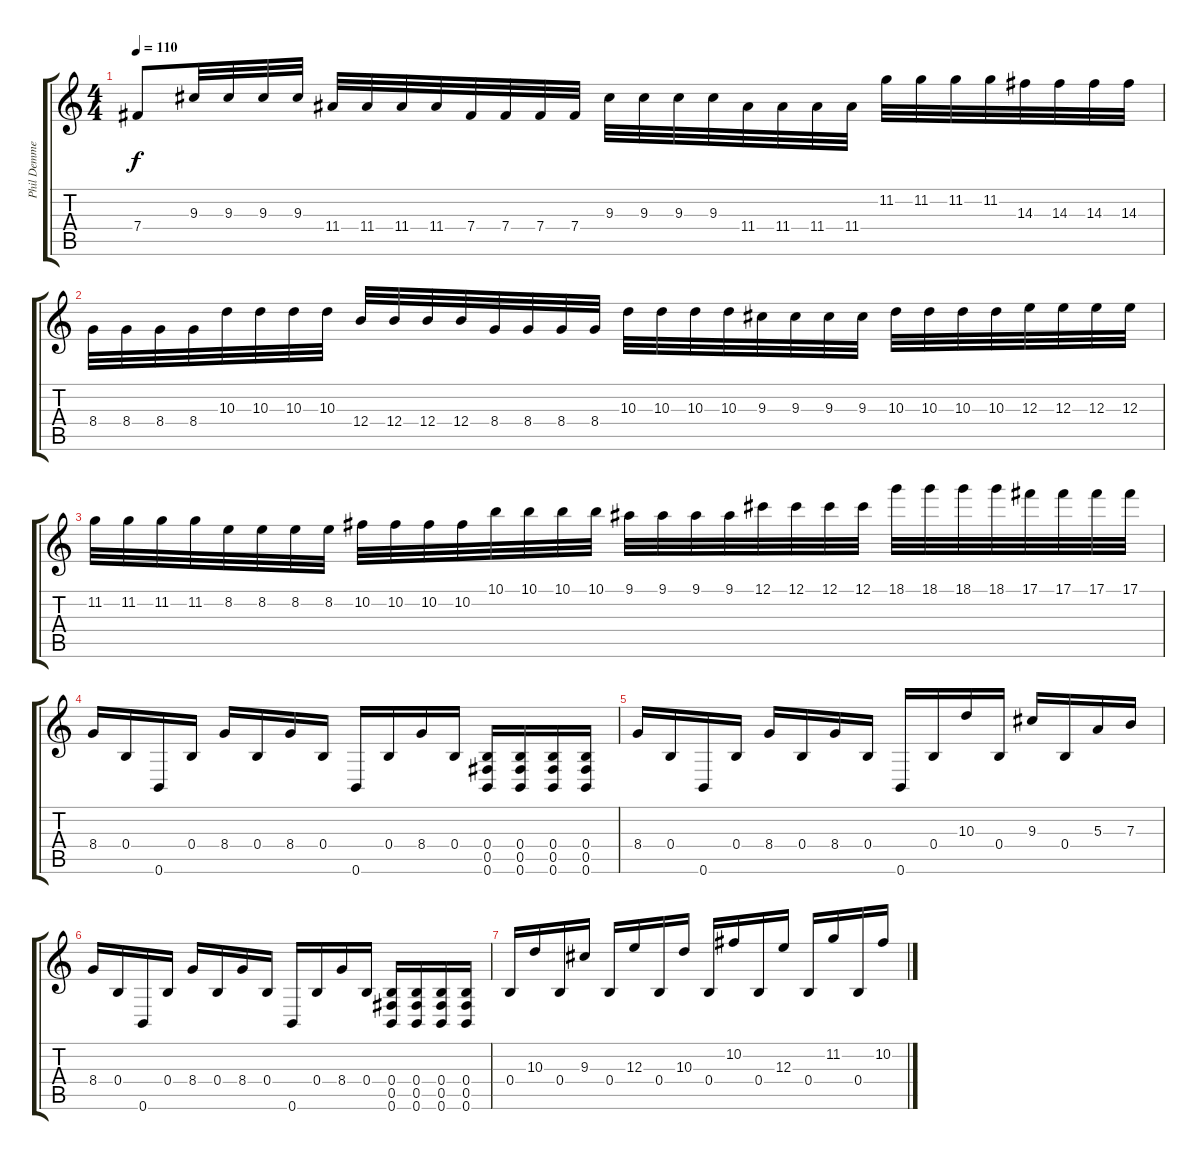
\track ("Phil Demmel" "Phil Demme") {instrument distortionguitar}
\staff {score tabs}
\tuning (Db4 Ab3 E3 B2 Gb2 B1) {hide}
\ts (4 4)
\tempo 110
\clef g2
\ks c
7.4.8{dy f} 9.3.32 9.3.32 9.3.32 9.3.32 11.4.32 11.4.32 11.4.32 11.4.32 7.4.32 7.4.32 7.4.32 7.4.32 9.3.32 9.3.32 9.3.32 9.3.32 11.4.32 11.4.32 11.4.32 11.4.32 11.2.32 11.2.32 11.2.32 11.2.32 14.3.32 14.3.32 14.3.32 14.3.32 |
8.4.32 8.4.32 8.4.32 8.4.32 10.3.32 10.3.32 10.3.32 10.3.32 12.4.32 12.4.32 12.4.32 12.4.32 8.4.32 8.4.32 8.4.32 8.4.32 10.3.32 10.3.32 10.3.32 10.3.32 9.3.32 9.3.32 9.3.32 9.3.32 10.3.32 10.3.32 10.3.32 10.3.32 12.3.32 12.3.32 12.3.32 12.3.32 |
11.2.32 11.2.32 11.2.32 11.2.32 8.2.32 8.2.32 8.2.32 8.2.32 10.2.32 10.2.32 10.2.32 10.2.32 10.1.32 10.1.32 10.1.32 10.1.32 9.1.32 9.1.32 9.1.32 9.1.32 12.1.32 12.1.32 12.1.32 12.1.32 18.1.32 18.1.32 18.1.32 18.1.32 17.1.32 17.1.32 17.1.32 17.1.32 |
8.4.16 0.4.16 0.6.16 0.4.16 8.4.16 0.4.16 8.4.16 0.4.16 0.6.16 0.4.16 8.4.16 0.4.16 (0.4 0.5 0.6).16 (0.4 0.5 0.6).16 (0.4 0.5 0.6).16 (0.4 0.5 0.6).16 |
8.4.16 0.4.16 0.6.16 0.4.16 8.4.16 0.4.16 8.4.16 0.4.16 0.6.16 0.4.16 10.3.16 0.4.16 9.3.16 0.4.16 5.3.16 7.3.16 |
8.4.16 0.4.16 0.6.16 0.4.16 8.4.16 0.4.16 8.4.16 0.4.16 0.6.16 0.4.16 8.4.16 0.4.16 (0.4 0.5 0.6).16 (0.4 0.5 0.6).16 (0.4 0.5 0.6).16 (0.4 0.5 0.6).16 |
0.4.16 10.3.16 0.4.16 9.3.16 0.4.16 12.3.16 0.4.16 10.3.16 0.4.16 10.2.16 0.4.16 12.3.16 0.4.16 11.2.16 0.4.16 10.2.16
